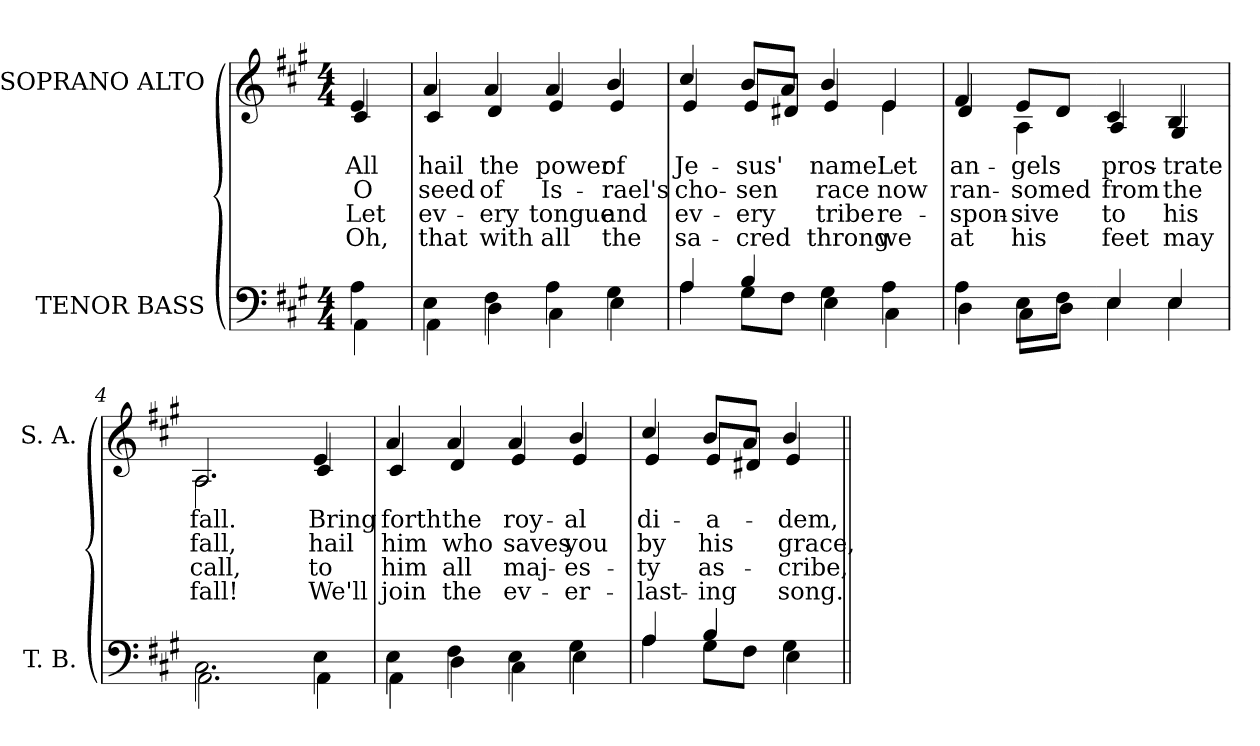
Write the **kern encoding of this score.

**kern	**kern	**text	**text	**text	**text
*part2	*part1	*part1	*part1	*part1	*part1
*staff2	*staff1	*staff1	*staff1	*staff1	*staff1
*I"TENOR BASS	*I"SOPRANO ALTO	*	*	*	*
*I'T. B.	*I'S. A.	*	*	*	*
!!LO:PB:g=z
*clefF4	*clefG2	*	*	*	*
*k[f#c#g#]	*k[f#c#g#]	*	*	*	*
*A:	*A:	*	*	*	*
*M4/4	*M4/4	*	*	*	*
=	=	=	=	=	=
*^	*	*	*	*	*
!	!	!LO:TX:b:cj:t=1	!	!	!	!
!	!	!LO:TX:b:cj:t=2	!	!	!	!
!	!	!LO:TX:b:cj:t=3	!	!	!	!
!	!	!LO:TX:b:cj:t=4	!	!	!	!
!	!	!	!LO:LY:b:color=#000000	!LO:LY:b:color=#000000	!LO:LY:b:color=#000000	!LO:LY:b:color=#000000
*	*	*^	*	*	*	*
4Ai\	4AAi\	4ei/	4c#i/	All	O	Let	Oh,
=	=	=	=	=	=	=	=
!	!	!	!	!LO:LY:b:color=#000000	!LO:LY:b:color=#000000	!LO:LY:b:color=#000000	!LO:LY:b:color=#000000
4Ei\	4AAi\	4ai/	4c#i/	hail	seed	ev-	that
!	!	!	!	!LO:LY:b:color=#000000	!LO:LY:b:color=#000000	!LO:LY:b:color=#000000	!LO:LY:b:color=#000000
4F#i\	4Di\	4ai/	4di/	the	of	-ery	with
!	!	!	!	!LO:LY:b:color=#000000	!LO:LY:b:color=#000000	!LO:LY:b:color=#000000	!LO:LY:b:color=#000000
4Ai\	4C#i\	4ai/	4ei/	power	Is-	tongue	all
!	!	!	!	!LO:LY:b:color=#000000	!LO:LY:b:color=#000000	!LO:LY:b:color=#000000	!LO:LY:b:color=#000000
4G#i\	4Ei\	4bi/	4ei/	of	-rael's	and	the
=1	=1	=1	=1	=1	=1	=1	=1
!	!	!	!	!LO:LY:b:color=#000000	!LO:LY:b:color=#000000	!LO:LY:b:color=#000000	!LO:LY:b:color=#000000
4Ai/	4Ai\	4cc#i/	4ei/	Je-	cho-	ev-	sa-
!	!	!	!	!LO:LY:b:color=#000000	!LO:LY:b:color=#000000	!LO:LY:b:color=#000000	!LO:LY:b:color=#000000
4Bi/	8G#i\L	8bi/L	8ei/L	-sus'	-sen	-ery	-cred
.	8F#i\J	8ai/J	8d#Xi/J	.	.	.	.
!	!	!	!	!LO:LY:b:color=#000000	!LO:LY:b:color=#000000	!LO:LY:b:color=#000000	!LO:LY:b:color=#000000
4G#i\	4Ei\	4bi/	4ei/	name!	race	tribe	throng
!	!	!	!	!LO:LY:b:color=#000000	!LO:LY:b:color=#000000	!LO:LY:b:color=#000000	!LO:LY:b:color=#000000
4Ai\	4C#i\	4ei/	4ei\	Let	now	re-	we
=2	=2	=2	=2	=2	=2	=2	=2
!	!	!	!	!LO:LY:b:color=#000000	!LO:LY:b:color=#000000	!LO:LY:b:color=#000000	!LO:LY:b:color=#000000
4Ai\	4Di\	4f#i/	4di/	an-	ran-	-spon-	at
!	!	!	!	!LO:LY:b:color=#000000	!LO:LY:b:color=#000000	!LO:LY:b:color=#000000	!LO:LY:b:color=#000000
8Ei\L	8C#i\L	8ei/L	4Ai\	-gels	-somed	-sive	his
8F#i\J	8Di\J	8di/J	.	.	.	.	.
!!LO:LB:g=z	!!
=3-	=3-	=3-	=3-	=3-	=3-	=3-	=3-
!	!	!	!	!LO:LY:b:color=#000000	!LO:LY:b:color=#000000	!LO:LY:b:color=#000000	!LO:LY:b:color=#000000
4Ei/	4Ei\	4c#i/	4Ai/	pros-	from	to	feet
!	!	!	!	!LO:LY:b:color=#000000	!LO:LY:b:color=#000000	!LO:LY:b:color=#000000	!LO:LY:b:color=#000000
4Ei/	4Ei\	4Bi/	4G#i/	-trate	the	his	may
=4	=4	=4	=4	=4	=4	=4	=4
!	!	!	!	!LO:LY:b:color=#000000	!LO:LY:b:color=#000000	!LO:LY:b:color=#000000	!LO:LY:b:color=#000000
2.C#i\	2.AAi\	2.Ai/	2.Ai\	fall.	fall,	call,	fall!
!	!	!	!	!LO:LY:b:color=#000000	!LO:LY:b:color=#000000	!LO:LY:b:color=#000000	!LO:LY:b:color=#000000
4Ei\	4AAi\	4ei/	4c#i/	Bring	hail	to	We'll
=5	=5	=5	=5	=5	=5	=5	=5
!	!	!	!	!LO:LY:b:color=#000000	!LO:LY:b:color=#000000	!LO:LY:b:color=#000000	!LO:LY:b:color=#000000
4Ei\	4AAi\	4ai/	4c#i/	forth	him	him	join
!	!	!	!	!LO:LY:b:color=#000000	!LO:LY:b:color=#000000	!LO:LY:b:color=#000000	!LO:LY:b:color=#000000
4F#i\	4Di\	4ai/	4di/	the	who	all	the
!	!	!	!	!LO:LY:b:color=#000000	!LO:LY:b:color=#000000	!LO:LY:b:color=#000000	!LO:LY:b:color=#000000
4Ei\	4C#i\	4ai/	4ei/	roy-	saves	maj-	ev-
!	!	!	!	!LO:LY:b:color=#000000	!LO:LY:b:color=#000000	!LO:LY:b:color=#000000	!LO:LY:b:color=#000000
4G#i\	4Ei\	4bi/	4ei/	-al	you	-es-	-er-
=6	=6	=6	=6	=6	=6	=6	=6
!	!	!	!	!LO:LY:b:color=#000000	!LO:LY:b:color=#000000	!LO:LY:b:color=#000000	!LO:LY:b:color=#000000
4Ai/	4Ai\	4cc#i/	4ei/	di-	by	-ty	-last-
!	!	!	!	!LO:LY:b:color=#000000	!LO:LY:b:color=#000000	!LO:LY:b:color=#000000	!LO:LY:b:color=#000000
4Bi/	8G#i\L	8bi/L	8ei/L	-a-	his	as-	-ing
.	8F#i\J	8ai/J	8d#Xi/J	.	.	.	.
!	!	!	!	!LO:LY:b:color=#000000	!LO:LY:b:color=#000000	!LO:LY:b:color=#000000	!LO:LY:b:color=#000000
4G#i\	4Ei\	4bi/	4ei/	-dem,	grace,	-cribe,	song.
*v	*v	*	*	*	*	*	*
*	*v	*v	*	*	*	*
=||	=||	=||	=||	=||	=||
*-	*-	*-	*-	*-	*-
